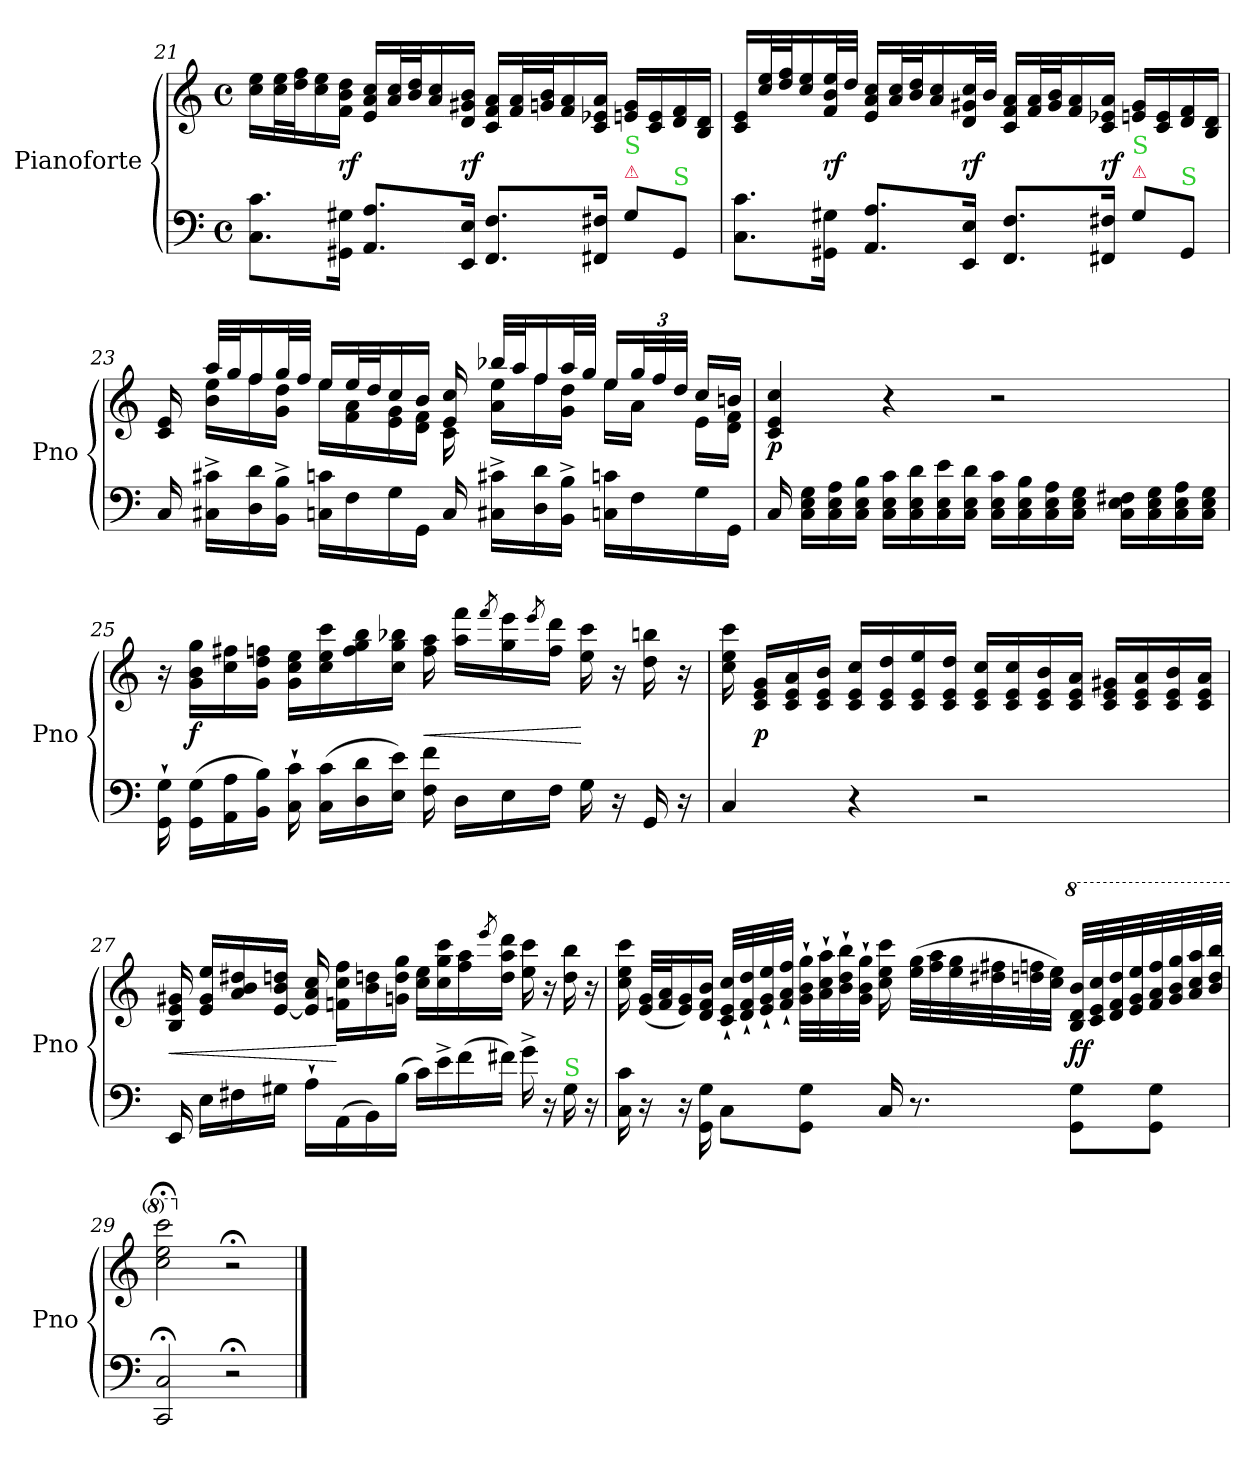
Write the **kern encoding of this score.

**kern	**kern	**dynam
*part2	*part1	*part1
*staff2	*staff1	*staff1
*I"Pianoforte	*I"Pianoforte	*
*I'Pno	*I'Pno	*
*clefF4	*clefG2	*
*k[]	*k[]	*
*C:	*C:	*
*M4/4	*M4/4	*
*met(c)	*met(c)	*
=21	=21	=21
8.C\ 8.c\L	16cc\ 16ee\LL	.
.	32cc\ 32ee\L	.
.	32dd\ 32ff\J	.
.	16cc\ 16ee\	.
16GG#X\ 16G#X\Jk	16f\ 16b\ 16dd\JJ	rf
8.AA/ 8.A/L	16e/ 16a/ 16cc/LL	.
.	32a/ 32cc/L	.
.	32b/ 32dd/J	.
.	16a/ 16cc/	.
16EE/ 16E/Jk	16d/ 16g#X/ 16b/JJ	rf
8.FF/ 8.F/L	16c/ 16f/ 16a/LL	.
.	32f/ 32a/L	.
.	32gn/ 32b/J	.
.	16f/ 16a/	.
16FF#X/ 16F#X/Jk	16c/ 16e-X/ 16a/JJ	.
!LO:TX:a:color=crimson:t=⚠	!	!
!LO:TX:a:color=limegreen:t=S	!	!
8G#\L	16en/ 16g/LL	.
.	16c/ 16e/	.
!LO:TX:a:color=limegreen:t=S	!	!
8GG#/J	16d/ 16f/	.
.	16B/ 16d/JJ	.
=22	=22	=22
8.C\ 8.c\L	16c/ 16e/LL	.
.	32cc/ 32ee/L	.
.	32dd/ 32ff/J	.
.	16cc/ 16ee/	.
16GG#X\ 16G#X\Jk	32f/ 32b/ 32ee/L	rf
.	32dd/JJJ	.
8.AA/ 8.A/L	16e/ 16a/ 16cc/LL	.
.	32a/ 32cc/L	.
.	32b/ 32dd/J	.
.	16a/ 16cc/	.
16EE/ 16E/Jk	32d/ 32g#X/ 32cc/L	rf
.	32b/JJJ	.
8.FF/ 8.F/L	16c/ 16f/ 16a/LL	.
.	32f/ 32a/L	.
.	32g#/ 32b/J	.
.	16f/ 16a/	.
16FF#X/ 16F#X/Jk	16c/ 16e-X/ 16a/JJ	rf
!LO:TX:a:color=crimson:t=⚠	!	!
!LO:TX:a:color=limegreen:t=S	!	!
8G#\L	16en/ 16g#/LL	.
.	16c/ 16e/	.
!LO:TX:a:color=limegreen:t=S	!	!
8GG#/J	16d/ 16f/	.
.	16B/ 16d/JJ	.
=23	=23	=23
*	*^	*
16C/	16c/ 16e/	16ryy	.
16C#X^\ 16c#X^\LL	32aa/LLL	16b\ 16ee\LL	.
.	32gg/J	.	.
16D\ 16d\	16ff/	16ff\	.
16BB^\ 16B^\JJ	32gg/L	16g\ 16dd\JJ	.
.	32ff/JJJ	.	.
16Cn\ 16cn\LL	16ee/LL	16ee\LL	.
16F\	32ee/L	16f\ 16a\	.
.	32dd/J	.	.
16G\	16cc/	16e\ 16g\	.
16GG\JJ	16b/JJ	16d\ 16f\JJ	.
16C/	16e/ 16cc/	16c\	.
16C#X^\ 16c#X^\LL	32bb-X/LLL	16a\ 16ee\LL	.
.	32aa/J	.	.
16D\ 16d\	16ff/	16ff\	.
16BB^\ 16B^\JJ	32aa/L	16g\ 16dd\JJ	.
.	32gg/JJJ	.	.
16Cn\ 16cn\LL	16ee/LL	16ee\LL	.
16F\	48gg/L	16a\JJ	.
.	48ff/	.	.
.	48dd/JJJ	.	.
16G\	16cc/LL	16e\LL	.
16GG\JJ	16bn/JJ	16d\ 16f\JJ	.
*	*v	*v	*
=24	=24	=24
16C/	4c/ 4e/ 4cc/	p
16C\ 16E\ 16G\LL	.	.
16C\ 16E\ 16A\	.	.
16C\ 16E\ 16B\JJ	.	.
16C\ 16E\ 16c\LL	4r	.
16C\ 16E\ 16d\	.	.
16C\ 16E\ 16e\	.	.
16C\ 16E\ 16d\JJ	.	.
16C\ 16E\ 16c\LL	2r	.
16C\ 16E\ 16B\	.	.
16C\ 16E\ 16A\	.	.
16C\ 16E\ 16G\JJ	.	.
16C\ 16E\ 16F#X\LL	.	.
16C\ 16E\ 16G\	.	.
16C\ 16E\ 16A\	.	.
16C\ 16E\ 16G\JJ	.	.
=25	=25	=25
16GG`\ 16G`\	16r	.
(16GG\ 16G\LL	16g\ 16b\ 16gg\LL	f
16AA\ 16A\	16cc\ 16ff#X\	.
16BB\ 16B\JJ)	16g\ 16dd\ 16ffn\JJ	.
16C`\ 16c`\	16g\ 16cc\ 16ee\LL	.
(16C\ 16c\LL	16cc\ 16ee\ 16ccc\	.
16D\ 16d\	16ff\ 16gg\ 16bb\	.
16E\ 16e\JJ)	16cc\ 16gg\ 16bb-X\JJ	.
!	!	!LO:HP:b
16F\ 16f\	16ff\ 16aa\	<
16D\LL	16aa\ 16fff\LL	.
.	8qfff/	.
16E\	16gg\ 16eee\	.
.	8qeee/	.
16F\JJ	16ff\ 16ddd\JJ	.
16G\	16ee\ 16ccc\	[
16r	16r	.
16GG/	16dd\ 16bbn\	.
16r	16r	.
=26	=26	=26
4C/	16cc\ 16ee\ 16ccc\	.
.	16c/ 16e/ 16g/LL	p
.	16c/ 16e/ 16a/	.
.	16c/ 16e/ 16b/JJ	.
4r	16c/ 16e/ 16cc/LL	.
.	16c/ 16e/ 16dd/	.
.	16c/ 16e/ 16ee/	.
.	16c/ 16e/ 16dd/JJ	.
2r	16c/ 16e/ 16cc/LL	.
.	16c/ 16e/ 16cc/	.
.	16c/ 16e/ 16b/	.
.	16c/ 16e/ 16a/JJ	.
.	16c/ 16e/ 16g#X/LL	.
.	16c/ 16e/ 16a/	.
.	16c/ 16e/ 16b/	.
.	16c/ 16e/ 16a/JJ	.
=27	=27	=27
!	!	!LO:HP:b
16EE/	16B/ 16e/ 16g#X/	<
16E\LL	16e/ 16g#/ 16ee/LL	.
16F#X\	16a/ 16b/ 16dd#X/	.
16G#X\JJ	[16e/ 16b/ 16ddn/JJ	.
16A`\LL	16e]/ 16a/ 16cc/	.
(16AA\	16fn\ 16cc\ 16ff\LL	[
16BB\)	16b\ 16ddn\	.
(16B\JJ	16gn\ 16dd\ 16gg\JJ	.
16c\LL)	16cc\ 16ee\LL	.
16e^\	16cc\ 16gg\ 16ccc\	.
(16f\	16ff\ 16aa\	.
.	8qeee/	.
16f#X\JJ)	16dd\ 16aa\ 16ddd\JJ	.
16g^\	16ee\ 16ccc\	.
16r	16r	.
!LO:TX:a:color=limegreen:t=S	!	!
16G#\	16dd\ 16bb\	.
16r	16r	.
=28	=28	=28
16C\ 16c\	16cc\ 16ee\ 16ccc\	.
16r	(32e/ 32g/LLL	.
.	32f/ 32a/J	.
16r	16e/ 16g/)	.
16GG\ 16G\	16d/ 16f/ 16b/JJ	.
8C\L	32c`/ 32e`/ 32cc`/LLL	.
.	32d`/ 32f`/ 32dd`/	.
.	32e`/ 32g`/ 32ee`/	.
.	32f`/ 32a`/ 32ff`/JJJ	.
8GG\ 8G\J	32g`\ 32b`\ 32gg`\LLL	.
.	32a`\ 32cc`\ 32aa`\	.
.	32b`\ 32dd`\ 32bb`\	.
.	32g`\ 32b`\ 32gg`\JJJ	.
16C/	16cc\ 16ee\ 16ccc\	.
8.r	(32ee\ 32gg\LLL	.
.	32ff\ 32aa\	.
.	32ee\ 32gg\	.
.	32dd#X\ 32ff#X\	.
.	32ddn\ 32ffn\	.
.	32cc\ 32ee\JJJ)	.
*	*8va	*
8GG\ 8G\L	32b/ 32dd/ 32bb/LLL	ff
.	32cc/ 32ee/ 32ccc/	.
.	32dd/ 32ff/ 32ddd/	.
.	32ee/ 32gg/ 32eee/	.
8GG\ 8G\J	32ff/ 32aa/ 32fff/	.
.	32gg/ 32bb/ 32ggg/	.
.	32aa/ 32ccc/ 32aaa/	.
.	32bb/ 32ddd/ 32bbb/JJJ	.
=29	=29	=29
2CC;</ 2C;</	2ccc;<\ 2eee;<\ 2cccc;<\	.
*	*X8va	*
2r;<	2r;<	.
==	==	==
*-	*-	*-
